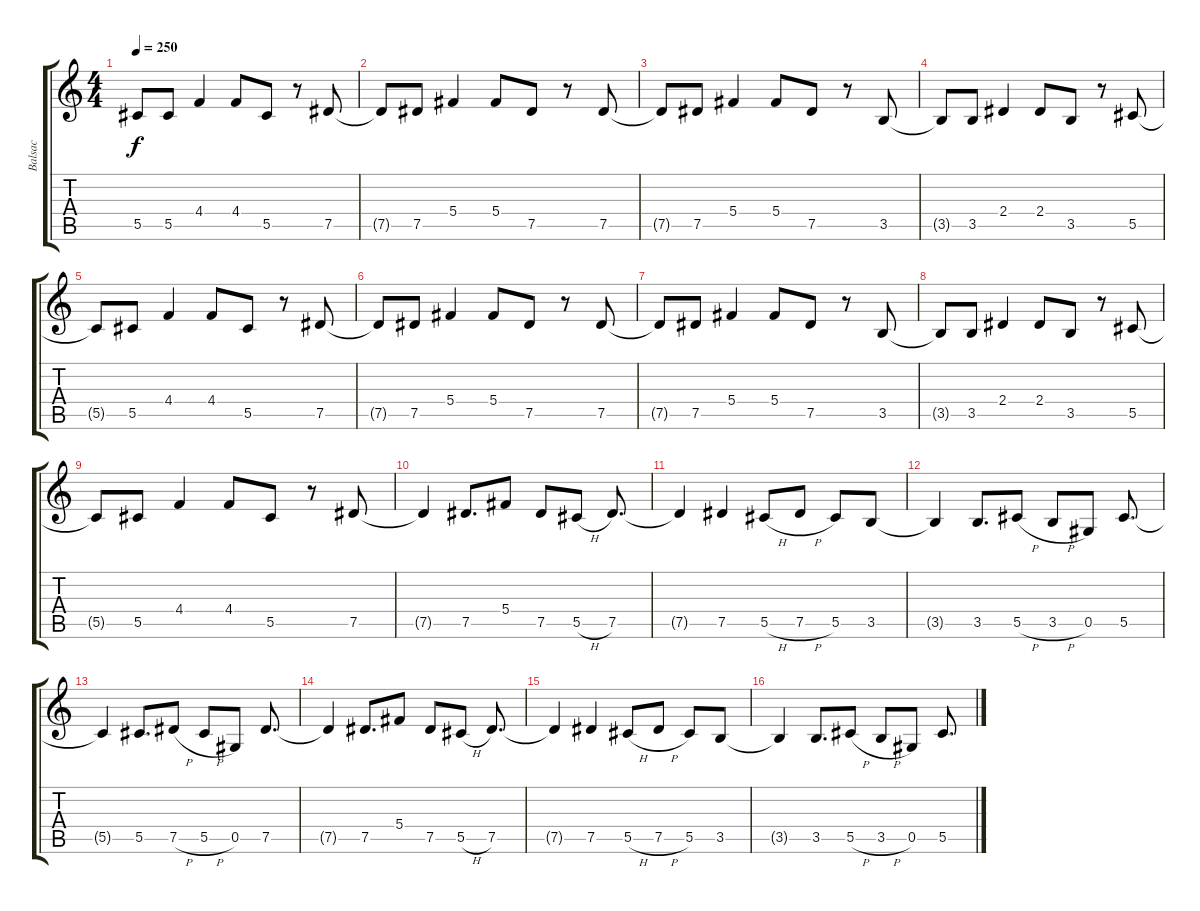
\track ("Balsac" "Balsac") {instrument overdrivenguitar}
\staff {score tabs}
\tuning (Eb4 Bb3 Gb3 Db3 Ab2 Eb2) {hide}
\ts (4 4)
\tempo 250
\clef g2
\ks c
5.5{t}.8{dy f} 5.5.8 4.4.4 4.4.8 5.5.8 r.8 7.5.8 |
7.5{t}.8 7.5.8 5.4.4 5.4.8 7.5.8 r.8 7.5.8 |
7.5{t}.8 7.5.8 5.4.4 5.4.8 7.5.8 r.8 3.5.8 |
3.5{t}.8 3.5.8 2.4.4 2.4.8 3.5.8 r.8 5.5.8 |
5.5{t}.8 5.5.8 4.4.4 4.4.8 5.5.8 r.8 7.5.8 |
7.5{t}.8 7.5.8 5.4.4 5.4.8 7.5.8 r.8 7.5.8 |
7.5{t}.8 7.5.8 5.4.4 5.4.8 7.5.8 r.8 3.5.8 |
3.5{t}.8 3.5.8 2.4.4 2.4.8 3.5.8 r.8 5.5.8 |
5.5{t}.8 5.5.8 4.4.4 4.4.8 5.5.8 r.8 7.5.8 |
7.5{t}.4 7.5.8{d} 5.4.8 7.5.8 5.5{h}.8 7.5.8{d} |
7.5{t}.4 7.5.4 5.5{h}.8 7.5{h}.8 5.5.8 3.5.8 |
3.5{t}.4 3.5.8{d} 5.5{h}.8 3.5{h}.8 0.5.8 5.5.8{d} |
5.5{t}.4 5.5.8{d} 7.5{h}.8 5.5{h}.8 0.5.8 7.5.8{d} |
7.5{t}.4 7.5.8{d} 5.4.8 7.5.8 5.5{h}.8 7.5.8{d} |
7.5{t}.4 7.5.4 5.5{h}.8 7.5{h}.8 5.5.8 3.5.8 |
3.5{t}.4 3.5.8{d} 5.5{h}.8 3.5{h}.8 0.5.8 5.5.8{d}
